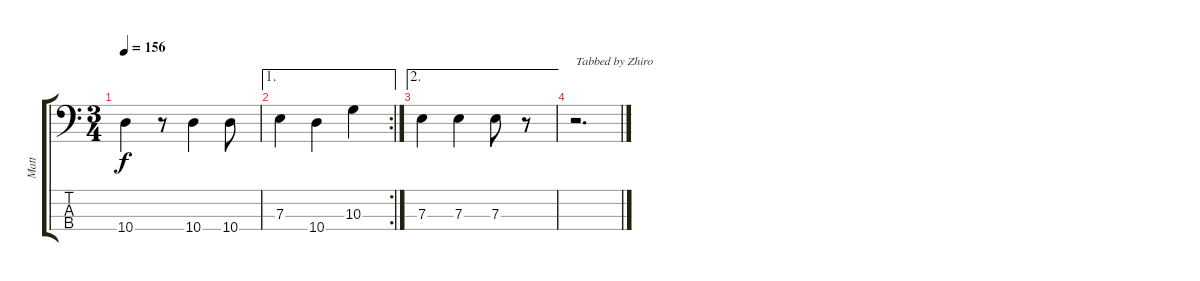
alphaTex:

\track ("Matt" "Matt") {instrument electricbassfinger}
\staff {score tabs}
\tuning (G2 D2 A1 E1) {hide}
\ts (3 4)
\tempo 156
\clef f4
\ks c
10.4.4{dy f} r.8 10.4.4 10.4.8 |
\ae 1
\rc 2
7.3.4 10.4.4 10.3.4 |
\ae 2
7.3.4 7.3.4 7.3.8 r.8 |
r.2{d txt "Tabbed by Zhiro"}
